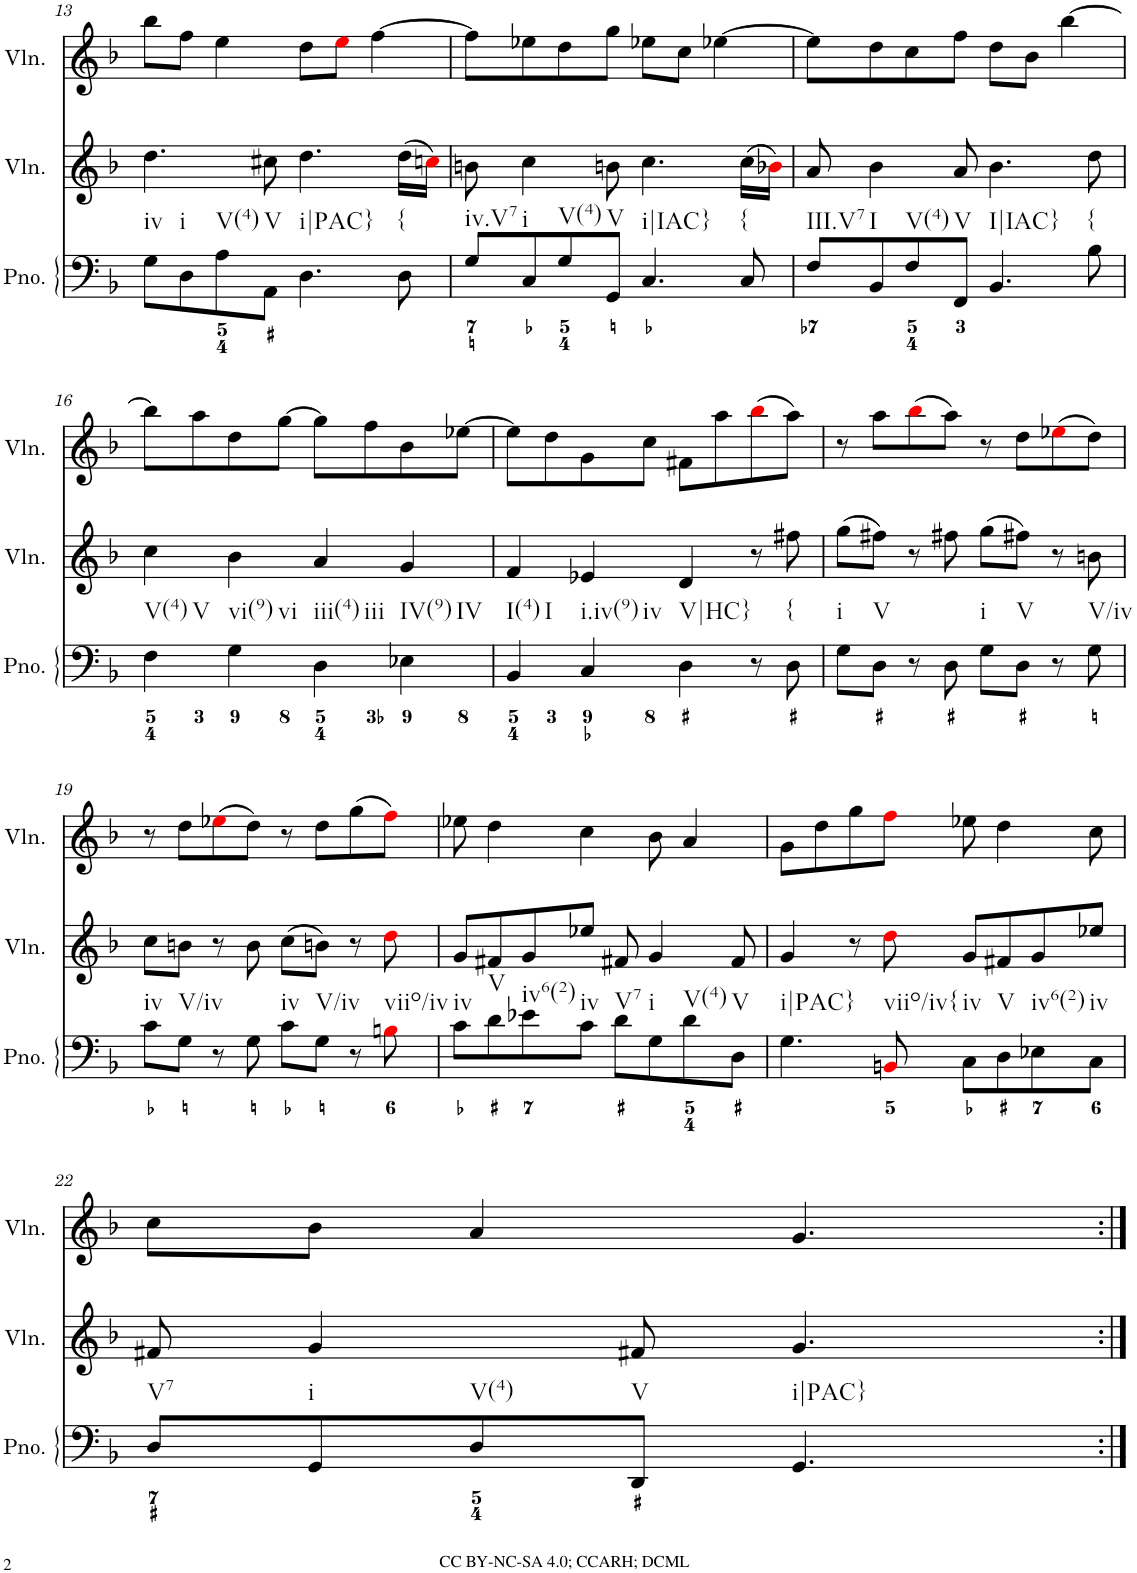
**kern	**kern	**kern
*part3	*part2	*part1
*staff3	*staff2	*staff1
*I"Piano	*I"Violin	*I"Violin
*I'Pno.	*I'Vln.	*I'Vln.
!!LO:PB:g=z
*clefF4	*clefG2	*clefG2
*k[b-]	*k[b-]	*k[b-]
*M4/4	*M4/4	*M4/4
*met(c)	*met(c)	*met(c)
=13	=13	=13
!LO:TX:b:t=iv	!	!
8G\L	4.dd\	8bb-\L
!LO:TX:b:t=i	!	!
8D\	.	8ff\J
!LO:TX:b:t=V(4)	!	!
8A\	.	4ee\
!LO:TX:b:t=V	!	!
8AA\J	8cc#X\	.
!LO:TX:b:t=i|PAC}	!	!
4.D\	4.dd\	8dd\L
.	.	8eei\J
.	.	[4ff\
!LO:TX:b:t={	!	!
8D\	(16dd\LL	.
.	16ccni\JJ)	.
=14	=14	=14
!LO:TX:b:t=iv.V7	!	!
8G/L	8bn\	8ff\L]
!LO:TX:b:t=i	!	!
8C/	4cc\	8ee-X\
!LO:TX:b:t=V(4)	!	!
8G/	.	8dd\
!LO:TX:b:t=V	!	!
8GG/J	8bn\	8gg\J
!LO:TX:b:t=i|IAC}	!	!
4.C/	4.cc\	8ee-X\L
.	.	8cc\J
.	.	[4ee-X\
!LO:TX:b:t={	!	!
8C/	(16cc\LL	.
.	16b-Xi\JJ)	.
=15	=15	=15
!LO:TX:b:t=III.V7	!	!
8F/L	8a/	8ee-\L]
!LO:TX:b:t=I	!	!
8BB-/	4b-\	8dd\
!LO:TX:b:t=V(4)	!	!
8F/	.	8cc\
!LO:TX:b:t=V	!	!
8FF/J	8a/	8ff\J
!LO:TX:b:t=I|IAC}	!	!
4.BB-/	4.b-\	8dd\L
.	.	8b-\J
.	.	[4bb-\
!LO:TX:b:t={	!	!
8B-\	8dd\	.
!!LO:LB:g=z
=16	=16	=16
!LO:TX:b:t=V(4)	!	!
!LO:TX:b:t=V	!	!
4F\	4cc\	8bb-\L]
.	.	8aa\
!LO:TX:b:t=vi(9)	!	!
!LO:TX:b:t=vi	!	!
4G\	4b-\	8dd\
.	.	[8gg\J
!LO:TX:b:t=iii(4)	!	!
!LO:TX:b:t=iii	!	!
4D\	4a/	8gg\L]
.	.	8ff\
!LO:TX:b:t=IV(9)	!	!
!LO:TX:b:t=IV	!	!
4E-X\	4g/	8b-\
.	.	[8ee-X\J
=17	=17	=17
!LO:TX:b:t=I(4)	!	!
!LO:TX:b:t=I	!	!
4BB-/	4f/	8ee-\L]
.	.	8dd\
!LO:TX:b:t=i.iv(9)	!	!
!LO:TX:b:t=iv	!	!
4C/	4e-X/	8g\
.	.	8cc\J
!LO:TX:b:t=V|HC}	!	!
4D\	4d/	8f#X\L
.	.	8aa\
8r	8r	(8bb-i\
!LO:TX:b:t={	!	!
8D\	8ff#X\	8aa\J)
=18	=18	=18
!LO:TX:b:t=i	!	!
8G\L	(8gg\L	8r
!LO:TX:b:t=V	!	!
8D\J	8ff#X\J)	8aa\L
8r	8r	(8bb-i\
8D\	8ff#X\	8aa\J)
!LO:TX:b:t=i	!	!
8G\L	(8gg\L	8r
!LO:TX:b:t=V	!	!
8D\J	8ff#X\J)	8dd\L
8r	8r	(8ee-Xi\
!LO:TX:b:t=V/iv	!	!
8G\	8bn\	8dd\J)
!!LO:LB:g=z
=19	=19	=19
!LO:TX:b:t=iv	!	!
8c\L	8cc\L	8r
!LO:TX:b:t=V/iv	!	!
8G\J	8bn\J	8dd\L
8r	8r	(8ee-Xi\
8G\	8b\	8dd\J)
!LO:TX:b:t=iv	!	!
8c\L	(8cc\L	8r
!LO:TX:b:t=V/iv	!	!
8G\J	8bn\J)	8dd\L
8r	8r	(8gg\
!LO:TX:b:t=viio/iv	!	!
8Bni\	8ddi\	8ffi\J)
=20	=20	=20
!LO:TX:b:t=iv	!	!
8c\L	8g/L	8ee-X\
!LO:TX:b:t=V	!	!
8d\	8f#X/	4dd\
!LO:TX:b:t=iv6(2)	!	!
8e-X\	8g/	.
!LO:TX:b:t=iv	!	!
8c\J	8ee-X/J	4cc\
!LO:TX:b:t=V7	!	!
8d\L	8f#X/	.
!LO:TX:b:t=i	!	!
8G\	4g/	8b-\
!LO:TX:b:t=V(4)	!	!
8d\	.	4a/
!LO:TX:b:t=V	!	!
8D\J	8f#/	.
=21	=21	=21
!LO:TX:b:t=i|PAC}	!	!
4.G\	4g/	8g\L
.	.	8dd\
.	8r	8gg\
!LO:TX:b:t=viio/iv{	!	!
8BBni/	8ddi\	8ffi\J
!LO:TX:b:t=iv	!	!
8C\L	8g/L	8ee-X\
!LO:TX:b:t=V	!	!
8D\	8f#X/	4dd\
!LO:TX:b:t=iv6(2)	!	!
8E-X\	8g/	.
!LO:TX:b:t=iv	!	!
8C\J	8ee-X/J	8cc\
!!LO:LB:g=z
=22	=22	=22
!LO:TX:b:t=V7	!	!
8D/L	8f#X/	8cc\L
!LO:TX:b:t=i	!	!
8GG/	4g/	8b-\J
!LO:TX:b:t=V(4)	!	!
8D/	.	4a/
!LO:TX:b:t=V	!	!
8DD/J	8f#X/	.
!LO:TX:b:t=i|PAC}	!	!
4.GG/	4.g/	4.g/
=:|!	=:|!	=:|!
*-	*-	*-
